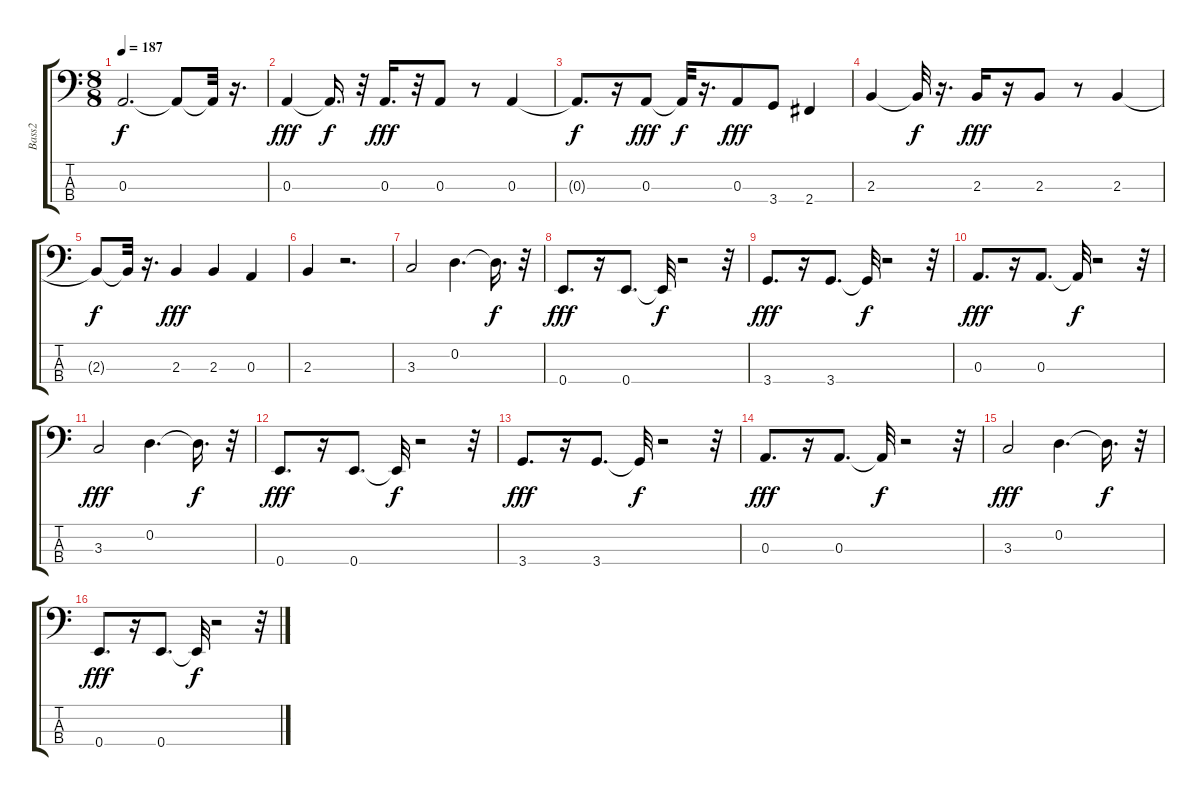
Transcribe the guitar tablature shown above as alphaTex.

\track ("Bass2" "Bass2") {instrument electricbasspick}
\staff {score tabs}
\tuning (G2 D2 A1 E1) {hide}
\ts (8 8)
\tempo 187
\clef f4
\ks c
0.3{t}.2{d dy f} 0.3{t}.8 0.3{t}.32 r.16{d} |
0.3.4{dy fff} 0.3{t}.16{d dy f} r.32 0.3.16{d dy fff} r.32 0.3.8 r.8 0.3.4 |
0.3{t}.8{d dy f} r.16 0.3.8{dy fff} 0.3{t}.32{dy f} r.16{d} 0.3.8{dy fff} 3.4.8 2.4.4 |
2.3.4 2.3{t}.32{dy f} r.16{d} 2.3.16{dy fff} r.16 2.3.8 r.8 2.3.4 |
2.3{t}.8{dy f} 2.3{t}.32 r.16{d} 2.3.4{dy fff} 2.3.4 0.3.4 |
2.3.4 r.2{d} |
3.3.2 0.2.4{d} 0.2{t}.16{d dy f} r.32 |
0.4.8{d dy fff} r.16 0.4.8{d} 0.4{t}.32{dy f} r.2 r.32 |
3.4.8{d dy fff} r.16 3.4.8{d} 3.4{t}.32{dy f} r.2 r.32 |
0.3.8{d dy fff} r.16 0.3.8{d} 0.3{t}.32{dy f} r.2 r.32 |
3.3.2{dy fff} 0.2.4{d} 0.2{t}.16{d dy f} r.32 |
0.4.8{d dy fff} r.16 0.4.8{d} 0.4{t}.32{dy f} r.2 r.32 |
3.4.8{d dy fff} r.16 3.4.8{d} 3.4{t}.32{dy f} r.2 r.32 |
0.3.8{d dy fff} r.16 0.3.8{d} 0.3{t}.32{dy f} r.2 r.32 |
3.3.2{dy fff} 0.2.4{d} 0.2{t}.16{d dy f} r.32 |
0.4.8{d dy fff} r.16 0.4.8{d} 0.4{t}.32{dy f} r.2 r.32
